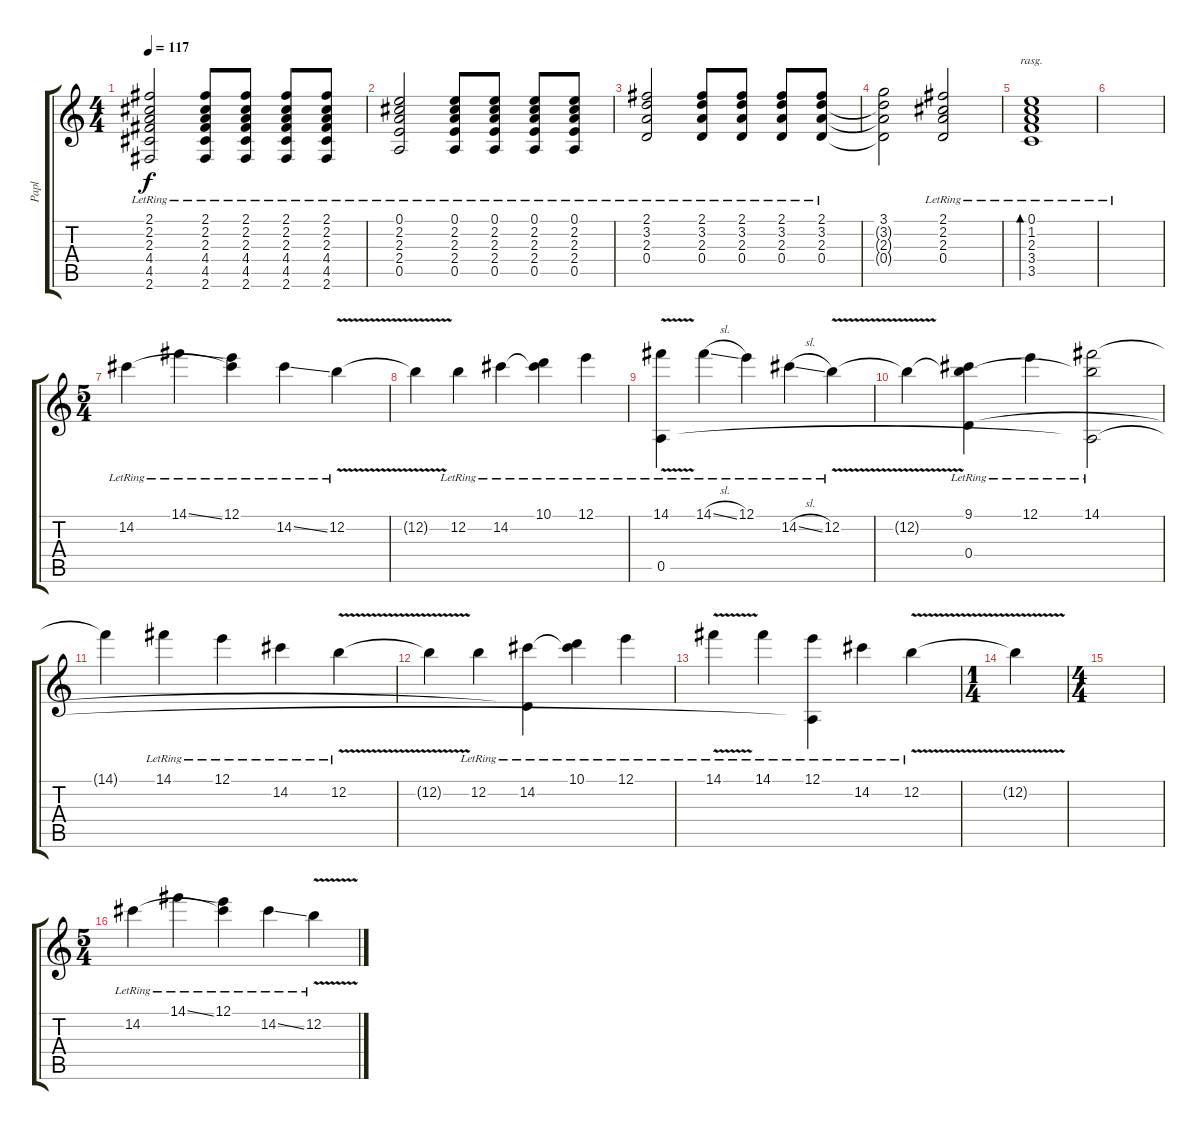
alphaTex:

\track ("Papl" "Papl") {instrument overdrivenguitar}
\staff {score tabs}
\tuning (E4 B3 G3 D3 A2 E2) {hide}
\ts (4 4)
\tempo 117
\clef g2
\ks c
(2.1{lr} 2.2{lr} 2.3{lr} 4.4{lr} 4.5{lr} 2.6{lr}).2{dy f} (2.1{lr} 2.2{lr} 2.3{lr} 4.4{lr} 4.5{lr} 2.6{lr}).8 (2.1{lr} 2.2{lr} 2.3{lr} 4.4{lr} 4.5{lr} 2.6{lr}).8 (2.1{lr} 2.2{lr} 2.3{lr} 4.4{lr} 4.5{lr} 2.6{lr}).8 (2.1{lr} 2.2{lr} 2.3{lr} 4.4{lr} 4.5{lr} 2.6{lr}).8 |
(0.1{lr} 2.2{lr} 2.3{lr} 2.4{lr} 0.5{lr}).2 (0.1{lr} 2.2{lr} 2.3{lr} 2.4{lr} 0.5{lr}).8 (0.1{lr} 2.2{lr} 2.3{lr} 2.4{lr} 0.5{lr}).8 (0.1{lr} 2.2{lr} 2.3{lr} 2.4{lr} 0.5{lr}).8 (0.1{lr} 2.2{lr} 2.3{lr} 2.4{lr} 0.5{lr}).8 |
(2.1{lr} 3.2{lr} 2.3{lr} 0.4{lr}).2 (2.1{lr} 3.2{lr} 2.3{lr} 0.4{lr}).8 (2.1{lr} 3.2{lr} 2.3{lr} 0.4{lr}).8 (2.1{lr} 3.2{lr} 2.3{lr} 0.4{lr}).8 (2.1{lr} 3.2{lr} 2.3{lr} 0.4{lr}).8 |
(3.1 3.2{t} 2.3{t} 0.4{t}).2 (2.1{lr} 2.2{lr} 2.3{lr} 0.4{lr}).2 |
(0.1{lr} 1.2{lr} 2.3{lr} 3.4{lr} 3.5{lr}).1{bd 480 rasg ii} |
|
\ts (5 4)
14.2{lr}.4{instrument overdrivenguitar} 14.1{ss lr}.4 (12.1{lr} 14.2{t}).4 14.2{ss lr}.4 12.2{v lr}.4 |
12.2{t}.4 12.2{lr}.4 14.2{lr}.4 (10.1{lr} 14.2{lr t}).4 12.1{lr}.4 |
(14.1{v lr} 0.5).4 14.1{sl lr}.4 12.1{lr}.4 14.2{sl lr}.4 12.2{v lr}.4 |
12.2{t}.4 (9.1{lr} 12.2{lr t} 0.4).4 12.1{lr}.4 (14.1{lr} 12.2{t} 0.5{t}).2 |
14.1{t}.4 14.1{lr}.4 12.1{lr}.4 14.2{lr}.4 12.2{v lr}.4 |
12.2{t}.4 12.2{lr}.4 (14.2{lr} 0.4{t}).4 (10.1{lr} 14.2{lr t}).4 12.1{lr}.4 |
14.1{v lr}.4 14.1{lr}.4 (12.1{lr} 0.5{t}).4 14.2{lr}.4 12.2{v lr}.4 |
\ts (1 4)
12.2{t}.4 |
\ts (4 4)
|
\ts (5 4)
14.2{lr}.4 14.1{ss lr}.4 (12.1{lr} 14.2{t}).4 14.2{ss lr}.4 12.2{v lr}.4
